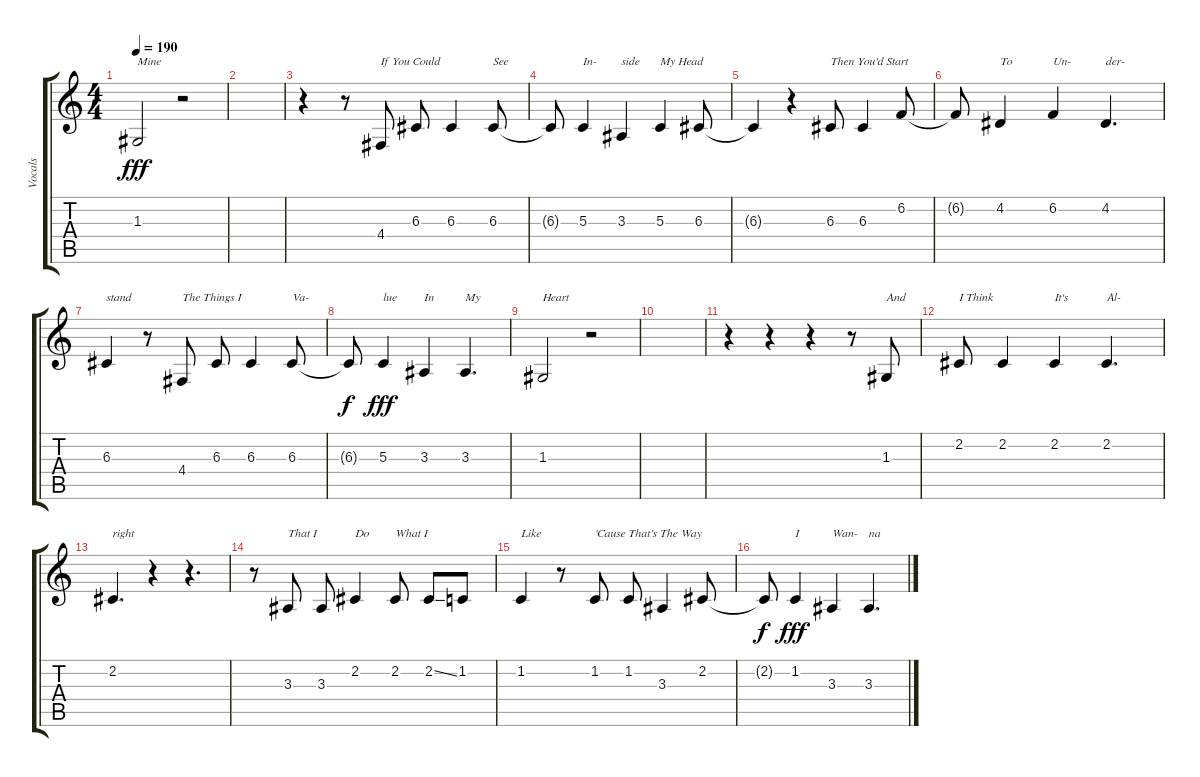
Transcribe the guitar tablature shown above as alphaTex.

\track ("Vocals" "Vocals") {instrument tenorsax}
\staff {score tabs}
\tuning (E4 B3 G3 D3 A2 E2) {hide}
\ts (4 4)
\tempo 190
\clef g2
\ks c
1.3.2{txt "Mine" dy fff} r.2 |
|
r.4 r.8 4.4.8{txt "If You Could"} 6.3.8 6.3.4 6.3.8{txt "See"} |
6.3{t}.8 5.3.4{txt "In-"} 3.3.4{txt "side"} 5.3.4{txt "My Head"} 6.3.8 |
6.3{t}.4 r.4 6.3.8{txt "Then You'd Start"} 6.3.4 6.2.8 |
6.2{t}.8 4.2.4{txt "To"} 6.2.4{txt "Un-"} 4.2.4{d txt "der-"} |
6.3.4{txt "stand"} r.8 4.4.8{txt "The Things I"} 6.3.8 6.3.4 6.3.8{txt "Va-"} |
6.3{t}.8{dy f} 5.3.4{txt "lue" dy fff} 3.3.4{txt "In"} 3.3.4{d txt "My"} |
1.3.2{txt "Heart"} r.2 |
|
r.4 r.4 r.4 r.8 1.3.8{txt "And"} |
2.2.8{txt "I Think"} 2.2.4 2.2.4{txt "It's"} 2.2.4{d txt "Al-"} |
2.2.4{d txt "right"} r.4 r.4{d} |
r.8 3.3.8{txt "That I"} 3.3.8 2.2.4{txt "Do"} 2.2.8{txt "What I "} 2.2{ss}.8 1.2.8 |
1.2.4{txt "Like"} r.8 1.2.8{txt "'Cause That's The Way"} 1.2.8 3.3.4 2.2.8 |
2.2{t}.8{dy f} 1.2.4{txt "I" dy fff} 3.3.4{txt "Wan-"} 3.3.4{d txt "na"}
